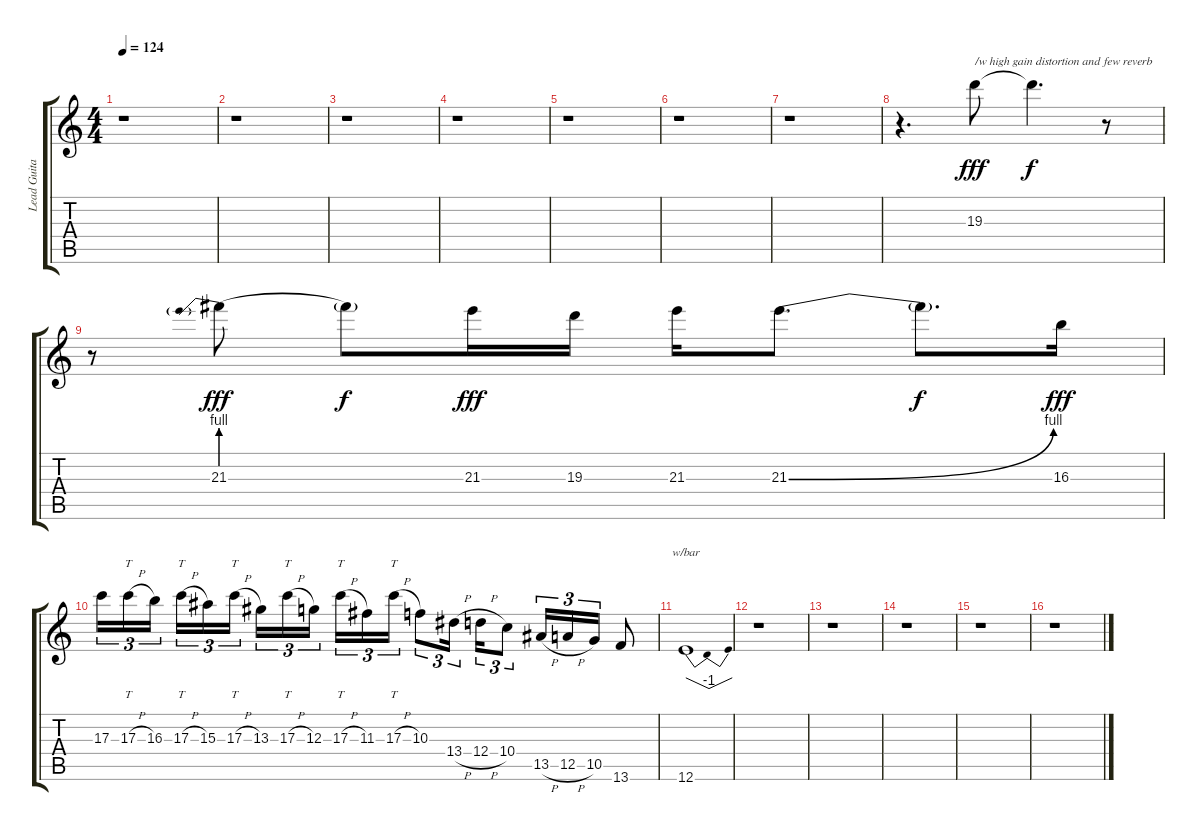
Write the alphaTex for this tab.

\track ("Lead Guitar" "Lead Guita") {instrument distortionguitar}
\staff {score tabs}
\tuning (E4 B3 G3 D3 A2 E2) {hide}
\ts (4 4)
\tempo 124
\clef g2
\ks c
r.1{dy fff} |
r.1 |
r.1 |
r.1 |
r.1 |
r.1 |
r.1 |
r.4{d} 19.3.8{txt "/w high gain distortion and few reverb"} 19.3{t}.4{d dy f} r.8 |
r.8 21.3{be (prebend 0 4 60 4)}.8{dy fff} 21.3{t}.8{dy f} 21.3.16{dy fff} 19.3.16 21.3.16 21.3{be (bend 0 0 60 4)}.8{d} 21.3{t}.8{d dy f} 16.3.16{dy fff} |
17.3.16{tu (3 2)} 17.3{h}.16{tt tu (3 2)} 16.3.16{tu (3 2) beam splitsecondary} 17.3{h}.16{tt tu (3 2)} 15.3.16{tu (3 2)} 17.3{h}.16{tt tu (3 2)} 13.3.16{tu (3 2)} 17.3{h}.16{tt tu (3 2)} 12.3.16{tu (3 2) beam splitsecondary} 17.3{h}.16{tt tu (3 2)} 11.3.16{tu (3 2)} 17.3{h}.16{tt tu (3 2)} 10.3.8{tu (3 2)} 13.4{h}.16{tu (3 2) beam splitsecondary} 12.4{h}.16{tu (3 2)} 10.4.8{tu (3 2)} 13.5{h}.16{tu (3 2)} 12.5{h}.16{tu (3 2)} 10.5.16{tu (3 2)} 13.6.8 |
12.6.1{tbe (dip default 0 0 30 -4 60 0)} |
r.1 |
r.1 |
r.1 |
r.1 |
r.1
